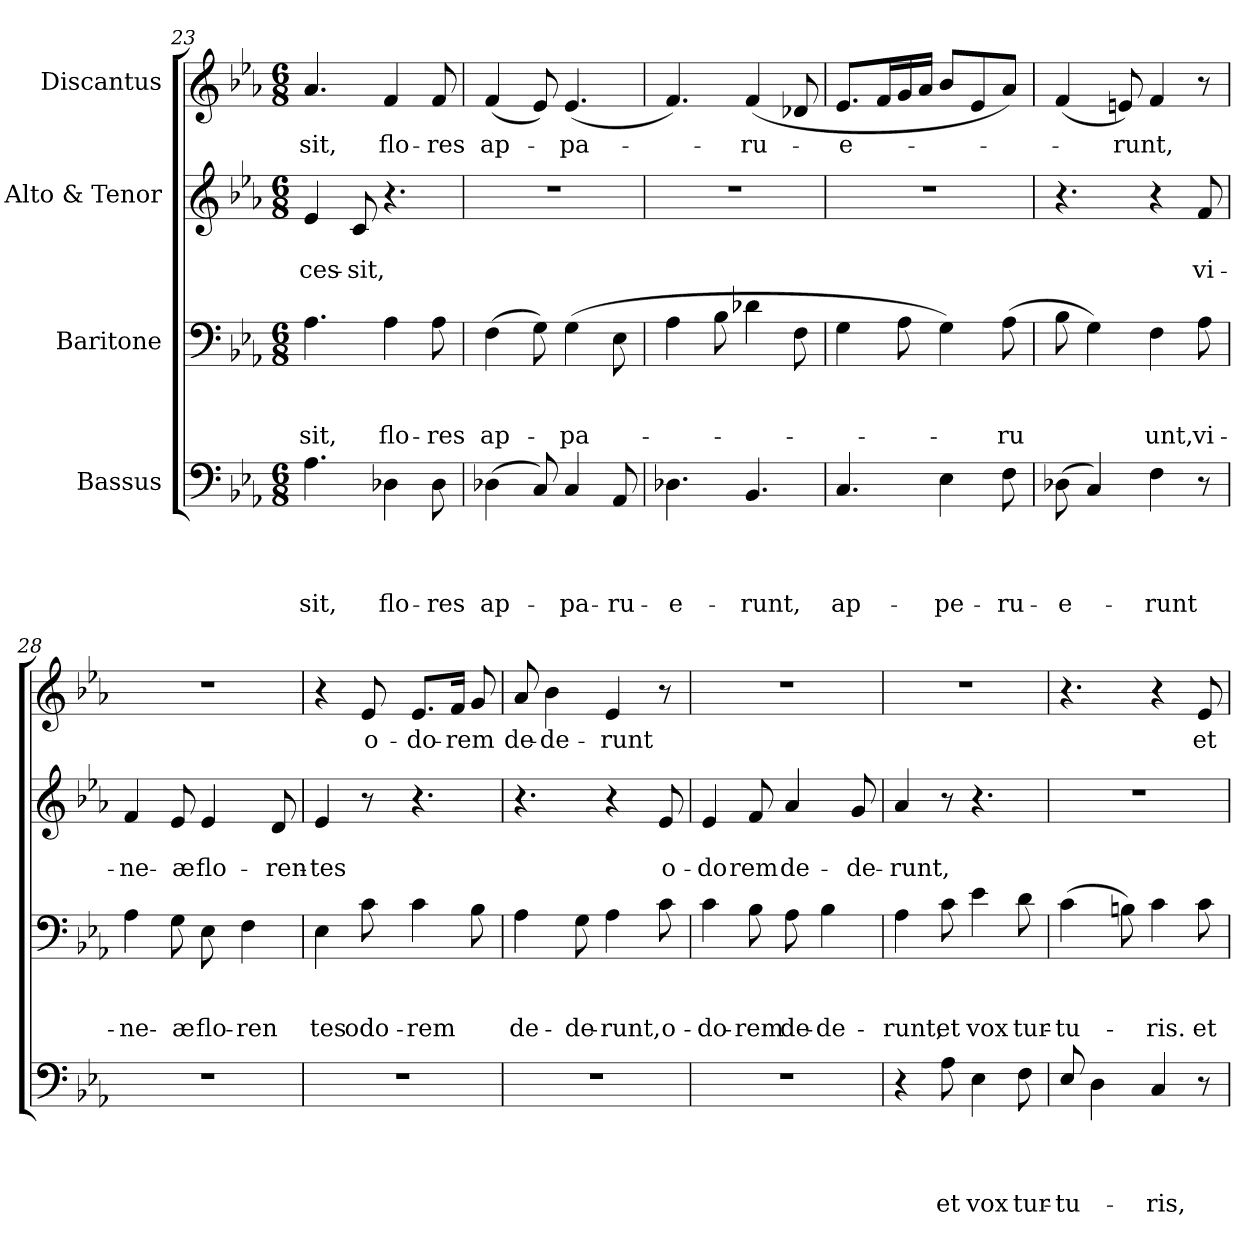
**kern	**text	**text	**text	**text	**kern	**text	**text	**text	**kern	**text	**text	**kern	**text
*part4	*part4	*part4	*part4	*part4	*part3	*part3	*part3	*part3	*part2	*part2	*part2	*part1	*part1
*staff4	*staff4	*staff4	*staff4	*staff4	*staff3	*staff3	*staff3	*staff3	*staff2	*staff2	*staff2	*staff1	*staff1
*I"Bassus	*	*	*	*	*I"Baritone	*	*	*	*I"Alto & Tenor	*	*	*I"Discantus	*
*clefF4	*	*	*	*	*clefF4	*	*	*	*clefG2	*	*	*clefG2	*
*k[b-e-a-]	*	*	*	*	*k[b-e-a-]	*	*	*	*k[b-e-a-]	*	*	*k[b-e-a-]	*
*E-:	*	*	*	*	*E-:	*	*	*	*E-:	*	*	*E-:	*
*M6/8	*	*	*	*	*M6/8	*	*	*	*M6/8	*	*	*M6/8	*
=23	=23	=23	=23	=23	=23	=23	=23	=23	=23	=23	=23	=23	=23
!	!	!	!	!LO:LY:b	!	!	!	!LO:LY:b	!	!	!LO:LY:b	!	!LO:LY:b
4.A-\	.	.	.	-sit,	4.A-\	.	.	-sit,	4e-/	.	-ces-	4.a-/	-sit,
!	!	!	!	!	!	!	!	!	!	!	!LO:LY:b	!	!
.	.	.	.	.	.	.	.	.	8c/	.	-sit,	.	.
!	!	!	!	!LO:LY:b	!	!	!	!LO:LY:b	!	!	!	!	!LO:LY:b
4D-X\	.	.	.	flo-	4A-\	.	.	flo-	4.r	.	.	4f/	flo-
!	!	!	!	!LO:LY:b:rj	!	!	!	!LO:LY:b:rj	!	!	!	!	!LO:LY:b:rj
8D-\	.	.	.	-res	8A-\	.	.	-res	.	.	.	8f/	-res
=24	=24	=24	=24	=24	=24	=24	=24	=24	=24	=24	=24	=24	=24
!	!	!	!	!LO:LY:b	!	!	!	!LO:LY:b	!LO:N:vis=1	!	!	!	!LO:LY:b
(>4D-X\	.	.	.	ap-	(>4F\	.	.	ap-	2.r	.	.	(<4f/	ap-
8C/)	.	.	.	.	8G\)	.	.	.	.	.	.	8e-/)	.
!	!	!	!	!LO:LY:b	!	!	!	!LO:LY:b	!	!	!	!	!LO:LY:b
4C/	.	.	.	-pa-	(>4G\	.	.	-pa-	.	.	.	(<4.e-/	-pa-
!	!	!	!	!LO:LY:b:rj	!	!	!	!	!	!	!	!	!
8AA-/	.	.	.	-ru-	8E-\	.	.	.	.	.	.	.	.
=25	=25	=25	=25	=25	=25	=25	=25	=25	=25	=25	=25	=25	=25
!	!	!	!	!LO:LY:b	!	!	!	!	!LO:N:vis=1	!	!	!	!
4.D-X\	.	.	.	-e-	4A-\	.	.	.	2.r	.	.	4.f/)	.
.	.	.	.	.	8B-\	.	.	.	.	.	.	.	.
!	!	!	!	!LO:LY:b	!	!	!	!	!	!	!	!	!LO:LY:b
4.BB-/	.	.	.	-runt,	4d-X\	.	.	.	.	.	.	(<4f/	-ru-
.	.	.	.	.	8F\	.	.	.	.	.	.	8d-X/	.
=26	=26	=26	=26	=26	=26	=26	=26	=26	=26	=26	=26	=26	=26
!	!	!	!	!LO:LY:b	!	!	!	!	!LO:N:vis=1	!	!	!	!LO:LY:b
4.C/	.	.	.	ap-	4G\	.	.	.	2.r	.	.	8.e-/L	-e-
.	.	.	.	.	.	.	.	.	.	.	.	16f/L	.
.	.	.	.	.	8A-\	.	.	.	.	.	.	16g/	.
.	.	.	.	.	.	.	.	.	.	.	.	16a-/JJ	.
!	!	!	!	!LO:LY:b	!	!	!	!	!	!	!	!	!
4E-\	.	.	.	-pe-	4G\)	.	.	.	.	.	.	8b-/L	.
.	.	.	.	.	.	.	.	.	.	.	.	8e-/	.
!	!	!	!	!LO:LY:b	!	!	!	!LO:LY:b	!	!	!	!	!
8F\	.	.	.	-ru-	(>8A-\	.	.	-ru	.	.	.	8a-/J)	.
!!LO:PB:g=z
=27	=27	=27	=27	=27	=27	=27	=27	=27	=27	=27	=27	=27	=27
!	!	!	!	!LO:LY:b	!	!	!	!	!	!	!	!	!
(>8D-X\	.	.	.	-e-	8B-\	.	.	.	4.r	.	.	(<4f/	.
4C/)	.	.	.	.	4G\)	.	.	.	.	.	.	.	.
!	!	!	!	!	!	!	!	!	!	!	!	!	!LO:LY:b
.	.	.	.	.	.	.	.	.	.	.	.	8en/)	-runt,
!	!	!	!	!LO:LY:b	!	!	!	!LO:LY:b	!	!	!	!	!
4F\	.	.	.	-runt	4F\	.	.	unt,	4r	.	.	4f/	.
!	!	!	!	!	!	!	!	!LO:LY:b	!	!	!LO:LY:b	!	!
8r	.	.	.	.	8A-\	.	.	vi-	8f/	.	vi-	8r	.
=28	=28	=28	=28	=28	=28	=28	=28	=28	=28	=28	=28	=28	=28
!LO:N:vis=1	!	!	!	!	!	!	!	!LO:LY:b	!	!	!LO:LY:b	!LO:N:vis=1	!
2.r	.	.	.	.	4A-\	.	.	-ne-	4f/	.	-ne-	2.r	.
!	!	!	!	!	!	!	!	!LO:LY:b:rj	!	!	!LO:LY:b:rj	!	!
.	.	.	.	.	8G\	.	.	-æ	8e-/	.	-æ	.	.
!	!	!	!	!	!	!	!	!LO:LY:b	!	!	!LO:LY:b	!	!
.	.	.	.	.	8E-\	.	.	flo-	4e-/	.	flo-	.	.
!	!	!	!	!	!	!	!	!LO:LY:b:rj	!	!	!	!	!
.	.	.	.	.	4F\	.	.	-ren	.	.	.	.	.
!	!	!	!	!	!	!	!	!	!	!	!LO:LY:b	!	!
.	.	.	.	.	.	.	.	.	8d/	.	-ren-	.	.
=29	=29	=29	=29	=29	=29	=29	=29	=29	=29	=29	=29	=29	=29
!LO:N:vis=1	!	!	!	!	!	!	!	!LO:LY:b	!	!	!LO:LY:b	!	!
2.r	.	.	.	.	4E-\	.	.	tes	4e-/	.	-tes	4r	.
!	!	!	!	!	!	!	!	!LO:LY:b	!	!	!	!	!LO:LY:b
.	.	.	.	.	8c\	.	.	o­do-	8r	.	.	8e-/	o-
!	!	!	!	!	!	!	!	!LO:LY:b	!	!	!	!	!LO:LY:b
.	.	.	.	.	4c\	.	.	-rem	4.r	.	.	8.e-/L	-do-
!	!	!	!	!	!	!	!	!	!	!	!	!	!LO:LY:b
.	.	.	.	.	.	.	.	.	.	.	.	16f/Jk	-rem
.	.	.	.	.	8B-\	.	.	.	.	.	.	8g/	.
=30	=30	=30	=30	=30	=30	=30	=30	=30	=30	=30	=30	=30	=30
!LO:N:vis=1	!	!	!	!	!	!	!	!LO:LY:b	!	!	!	!	!LO:LY:b
2.r	.	.	.	.	4A-\	.	.	de-	4.r	.	.	8a-/	de-
!	!	!	!	!	!	!	!	!	!	!	!	!	!LO:LY:b:rj
.	.	.	.	.	.	.	.	.	.	.	.	4b-\	-de-
!	!	!	!	!	!	!	!	!LO:LY:b	!	!	!	!	!
.	.	.	.	.	8G\	.	.	-de-	.	.	.	.	.
!	!	!	!	!	!	!	!	!LO:LY:b	!	!	!	!	!LO:LY:b
.	.	.	.	.	4A-\	.	.	-runt,	4r	.	.	4e-/	-runt
!	!	!	!	!	!	!	!	!LO:LY:b	!	!	!LO:LY:b	!	!
.	.	.	.	.	8c\	.	.	o-	8e-/	.	o-	8r	.
=31	=31	=31	=31	=31	=31	=31	=31	=31	=31	=31	=31	=31	=31
!LO:N:vis=1	!	!	!	!	!	!	!	!LO:LY:b	!	!	!LO:LY:b	!LO:N:vis=1	!
2.r	.	.	.	.	4c\	.	.	-do-	4e-/	.	-do	2.r	.
!	!	!	!	!	!	!	!	!LO:LY:b	!	!	!LO:LY:b	!	!
.	.	.	.	.	8B-\	.	.	-rem	8f/	.	rem	.	.
!	!	!	!	!	!	!	!	!LO:LY:b	!	!	!LO:LY:b	!	!
.	.	.	.	.	8A-\	.	.	de-	4a-/	.	de-	.	.
!	!	!	!	!	!	!	!	!LO:LY:b:rj	!	!	!	!	!
.	.	.	.	.	4B-\	.	.	-de-	.	.	.	.	.
!	!	!	!	!	!	!	!	!	!	!	!LO:LY:b	!	!
.	.	.	.	.	.	.	.	.	8g/	.	-de-	.	.
=32	=32	=32	=32	=32	=32	=32	=32	=32	=32	=32	=32	=32	=32
!	!	!	!	!	!	!	!	!LO:LY:b	!	!	!LO:LY:b	!LO:N:vis=1	!
4r	.	.	.	.	4A-\	.	.	-runt,	4a-/	.	-runt,	2.r	.
!	!	!	!	!LO:LY:b	!	!	!	!LO:LY:b	!	!	!	!	!
8A-\	.	.	.	et	8c\	.	.	et	8r	.	.	.	.
!	!	!	!	!LO:LY:b	!	!	!	!LO:LY:b	!	!	!	!	!
4E-\	.	.	.	vox	4e-\	.	.	vox	4.r	.	.	.	.
!	!	!	!	!LO:LY:b	!	!	!	!LO:LY:b	!	!	!	!	!
8F\	.	.	.	tur-	8d\	.	.	tur-	.	.	.	.	.
=33	=33	=33	=33	=33	=33	=33	=33	=33	=33	=33	=33	=33	=33
!	!	!	!	!LO:LY:b	!	!	!	!LO:LY:b	!LO:N:vis=1	!	!	!	!
8E-/	.	.	.	-tu-	(>4c\	.	.	-tu-	2.r	.	.	4.r	.
4D\	.	.	.	.	.	.	.	.	.	.	.	.	.
.	.	.	.	.	8Bn\)	.	.	.	.	.	.	.	.
!	!	!	!	!LO:LY:b	!	!	!	!LO:LY:b	!	!	!	!	!
4C/	.	.	.	-ris,	4c\	.	.	-ris.	.	.	.	4r	.
!	!	!	!	!	!	!	!	!LO:LY:b	!	!	!	!	!LO:LY:b
8r	.	.	.	.	8c\	.	.	et	.	.	.	8e-/	et
=	=	=	=	=	=	=	=	=	=	=	=	=	=
*-	*-	*-	*-	*-	*-	*-	*-	*-	*-	*-	*-	*-	*-
